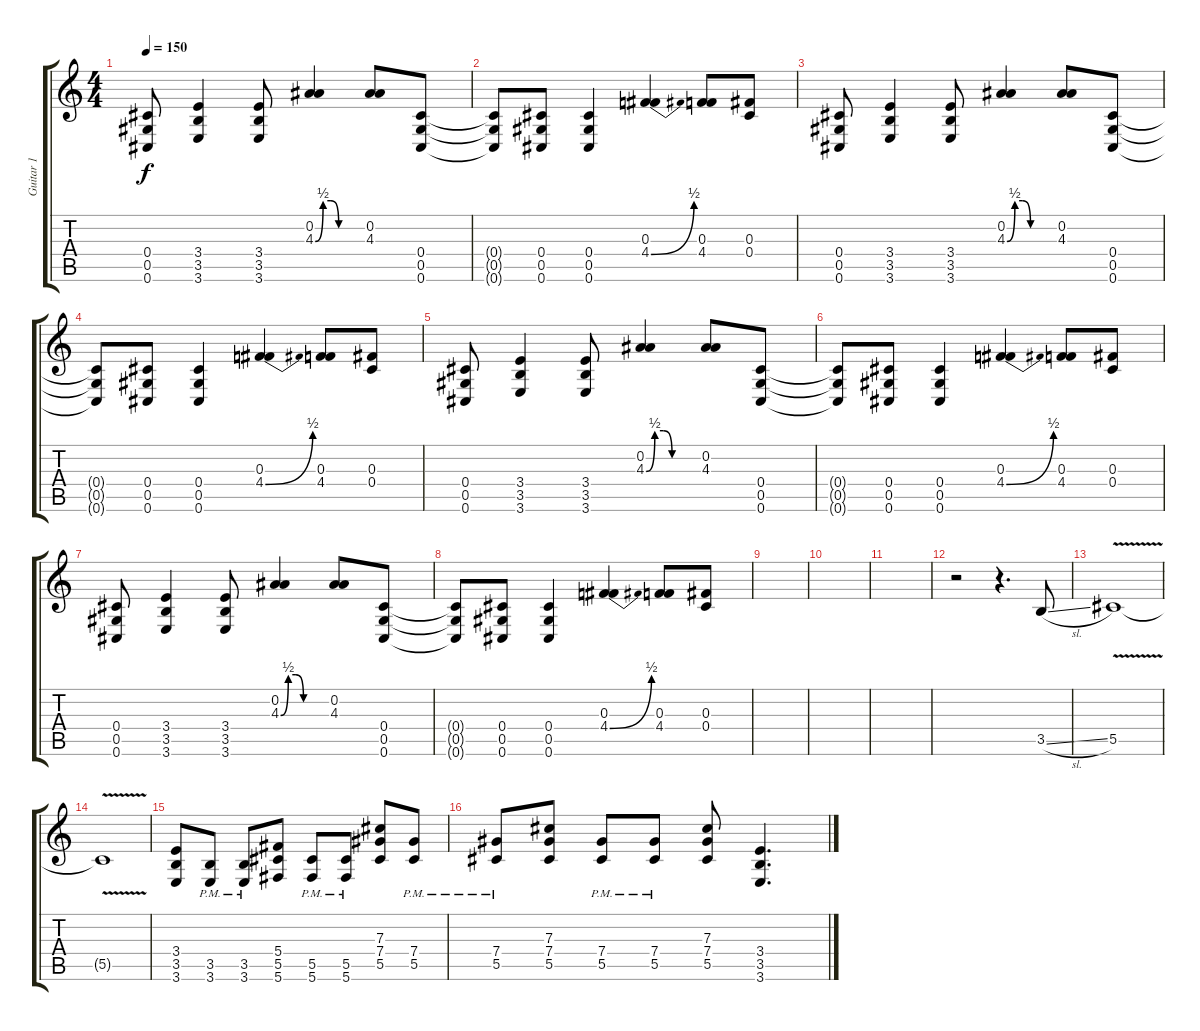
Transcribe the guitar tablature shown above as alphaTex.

\track ("Guitar 1" "Guitar 1") {instrument overdrivenguitar}
\staff {score tabs}
\tuning (Eb4 Bb3 Gb3 Db3 Ab2 Db2) {hide}
\ts (4 4)
\tempo 150
\clef g2
\ks c
(0.4 0.5 0.6).8{dy f} (3.4 3.5 3.6).4 (3.4 3.5 3.6).8 (0.2 4.3{be (custom 0 0 10 2 20 2 30 0 60 0)}).4 (0.2 4.3).8 (0.4 0.5 0.6).8 |
(0.4{t} 0.5{t} 0.6{t}).8 (0.4 0.5 0.6).8 (0.4 0.5 0.6).4 (0.3 4.4{be (bend 0 0 60 2)}).4 (0.3 4.4).8 (0.3 0.4).8 |
(0.4 0.5 0.6).8 (3.4 3.5 3.6).4 (3.4 3.5 3.6).8 (0.2 4.3{be (custom 0 0 10 2 20 2 30 0 60 0)}).4 (0.2 4.3).8 (0.4 0.5 0.6).8 |
(0.4{t} 0.5{t} 0.6{t}).8 (0.4 0.5 0.6).8 (0.4 0.5 0.6).4 (0.3 4.4{be (bend 0 0 60 2)}).4 (0.3 4.4).8 (0.3 0.4).8 |
(0.4 0.5 0.6).8 (3.4 3.5 3.6).4 (3.4 3.5 3.6).8 (0.2 4.3{be (custom 0 0 10 2 20 2 30 0 60 0)}).4 (0.2 4.3).8 (0.4 0.5 0.6).8 |
(0.4{t} 0.5{t} 0.6{t}).8 (0.4 0.5 0.6).8 (0.4 0.5 0.6).4 (0.3 4.4{be (bend 0 0 60 2)}).4 (0.3 4.4).8 (0.3 0.4).8 |
(0.4 0.5 0.6).8 (3.4 3.5 3.6).4 (3.4 3.5 3.6).8 (0.2 4.3{be (custom 0 0 10 2 20 2 30 0 60 0)}).4 (0.2 4.3).8 (0.4 0.5 0.6).8 |
(0.4{t} 0.5{t} 0.6{t}).8 (0.4 0.5 0.6).8 (0.4 0.5 0.6).4 (0.3 4.4{be (bend 0 0 60 2)}).4 (0.3 4.4).8 (0.3 0.4).8 |
|
|
|
r.2 r.4{d} 3.5{sl}.8 |
5.5{v}.1 |
5.5{t}.1 |
(3.4 3.5 3.6).8 (3.5{pm} 3.6{pm}).8 (3.5{pm} 3.6{pm}).8 (5.4 5.5 5.6).8 (5.5{pm} 5.6{pm}).8 (5.5{pm} 5.6{pm}).8 (7.3 7.4 5.5).8 (7.4{pm} 5.5{pm}).8 |
(7.4{pm} 5.5{pm}).8 (7.3 7.4 5.5).8 (7.4{pm} 5.5{pm}).8 (7.4{pm} 5.5{pm}).8 (7.3 7.4 5.5).8 (3.4 3.5 3.6).4{d}
